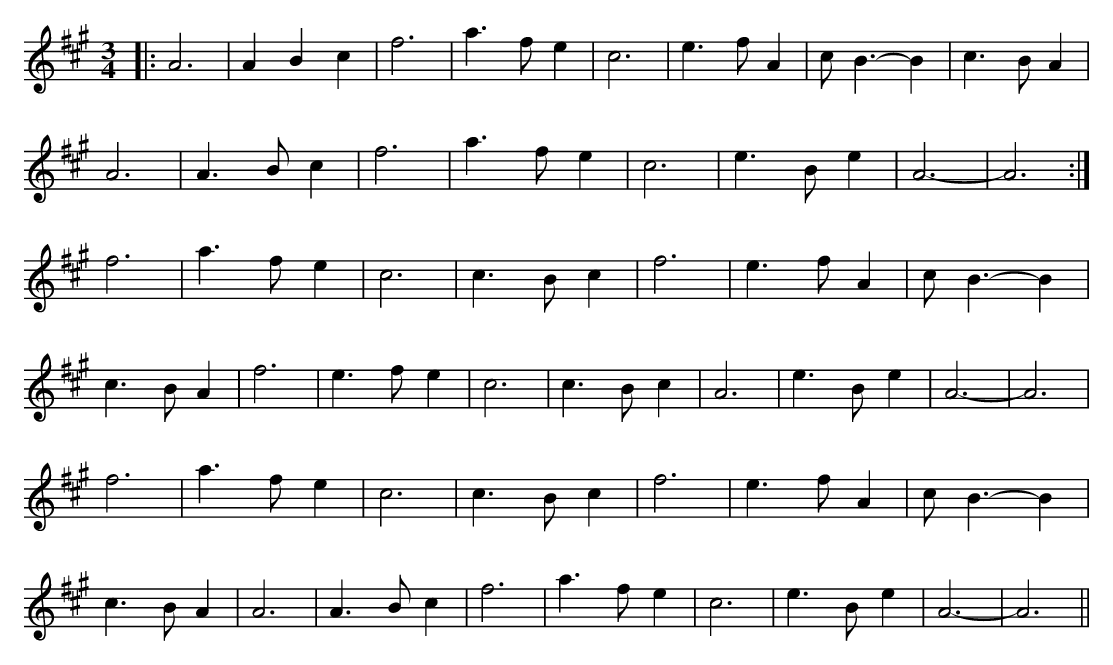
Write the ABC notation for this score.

X:1
M:3/4
K:A
|:A6|A2B2c2|f6|a3fe2|c6|e3fA2|cB3-B2|c3BA2|
A6|A3Bc2|f6|a3fe2|c6|e3Be2|A6-|A6:|
f6|a3fe2|c6|c3Bc2|f6|e3fA2|cB3-B2|
c3BA2|f6|e3fe2|c6|c3Bc2|A6|e3Be2|A6-|A6|
f6|a3fe2|c6|c3Bc2|f6|e3fA2|cB3-B2|
c3BA2|A6|A3Bc2|f6|a3fe2|c6|e3Be2|A6-|A6||
